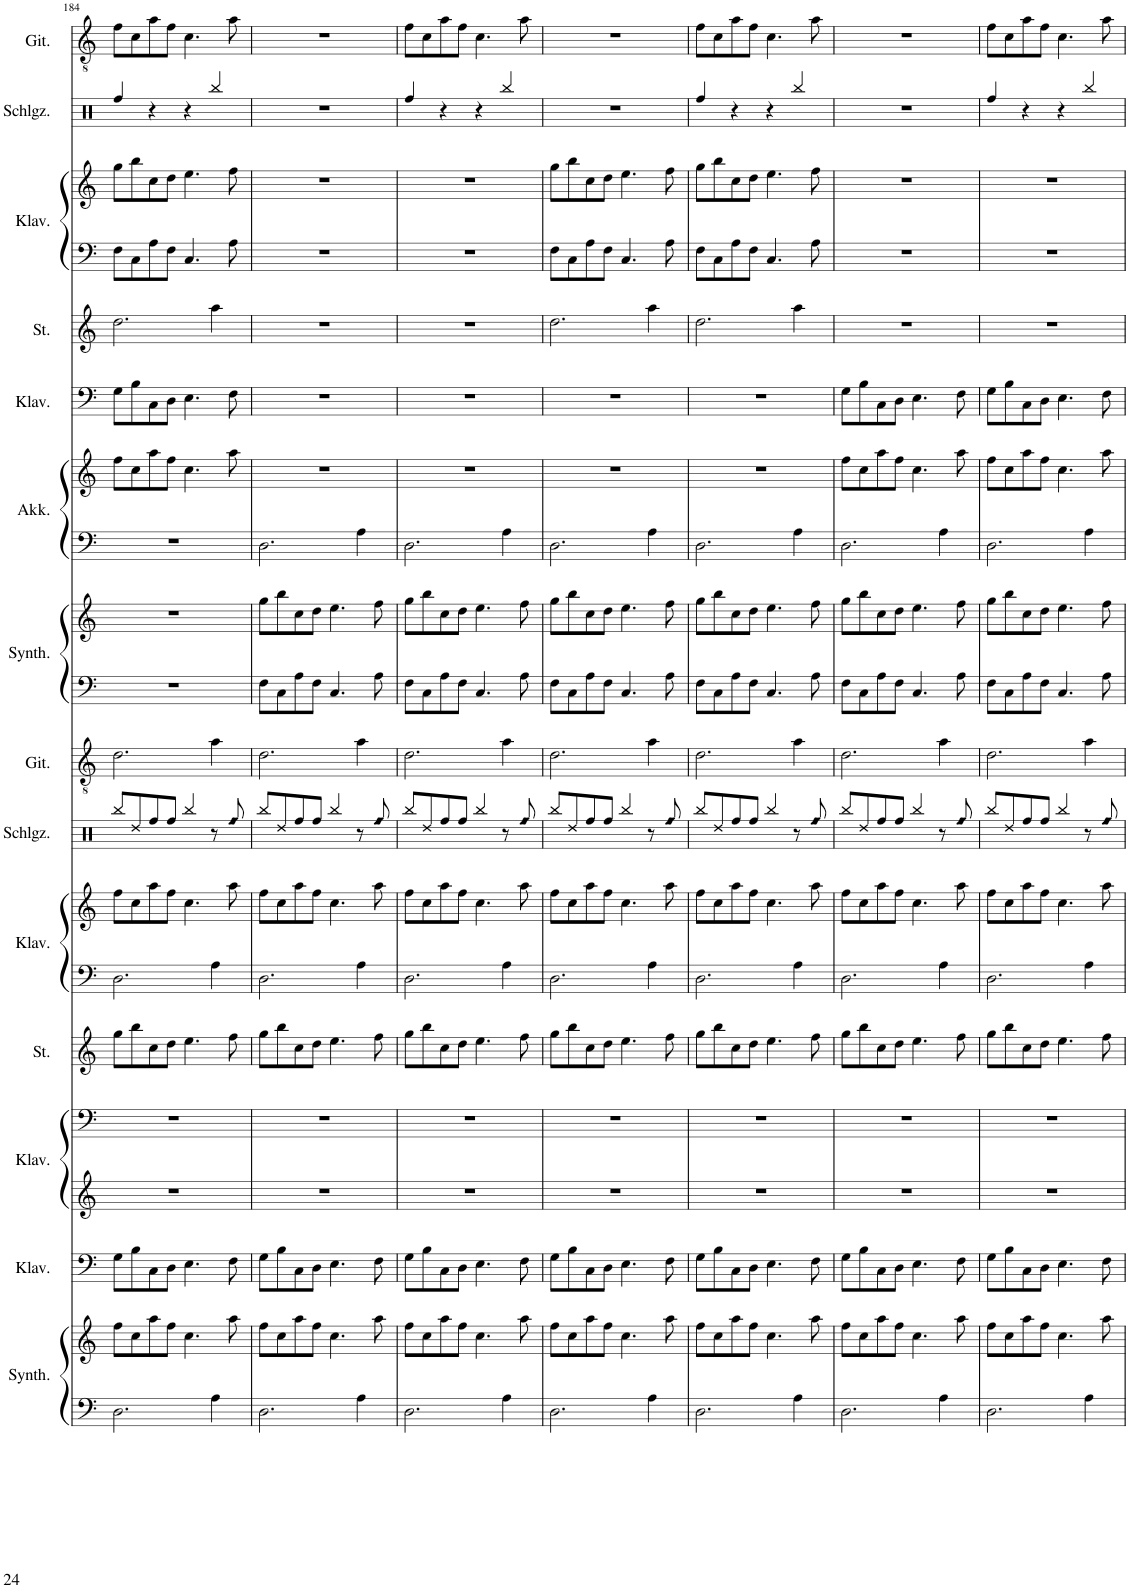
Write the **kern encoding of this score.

**kern	**kern	**kern	**kern	**kern	**kern	**kern	**kern	**kern	**kern	**kern	**kern	**kern	**kern	**kern	**kern	**kern	**kern	**kern	**kern
*part14	*part14	*part13	*part12	*part12	*part11	*part10	*part10	*part9	*part8	*part7	*part7	*part6	*part6	*part5	*part4	*part3	*part3	*part2	*part1
*staff20	*staff19	*staff18	*staff17	*staff16	*staff15	*staff14	*staff13	*staff12	*staff11	*staff10	*staff9	*staff8	*staff7	*staff6	*staff5	*staff4	*staff3	*staff2	*staff1
*I"Pad Synthesizer	*	*I"Klavier	*I"Klavier	*	*I"Streichinstrumente	*I"Klavier	*	*I"Schlagzeug	*I"Akustische Gitarre	*I"Pad Synthesizer	*	*I"Akkordeon	*	*I"Klavier	*I"Streichinstrumente	*I"Klavier	*	*I"Schlagzeug	*I"Akustische Gitarre
*I'Synth.	*	*I'Klav.	*I'Klav.	*	*I'St.	*I'Klav.	*	*I'Schlgz.	*I'Git.	*I'Synth.	*	*I'Akk.	*	*I'Klav.	*I'St.	*I'Klav.	*	*I'Schlgz.	*I'Git.
!!LO:PB:g=z
*clefF4	*clefG2	*clefF4	*clefG2	*clefF4	*clefG2	*clefF4	*clefG2	*clefX	*clefGv2	*clefF4	*clefG2	*clefF4	*clefG2	*clefF4	*clefG2	*clefF4	*clefG2	*clefX	*clefGv2
*k[]	*k[]	*k[]	*k[]	*k[]	*k[]	*k[]	*k[]	*k[]	*k[]	*k[]	*k[]	*k[]	*k[]	*k[]	*k[]	*k[]	*k[]	*k[]	*k[]
*M4/4	*M4/4	*M4/4	*M4/4	*M4/4	*M4/4	*M4/4	*M4/4	*M4/4	*M4/4	*M4/4	*M4/4	*M4/4	*M4/4	*M4/4	*M4/4	*M4/4	*M4/4	*M4/4	*M4/4
=184	=184	=184	=184	=184	=184	=184	=184	=184	=184	=184	=184	=184	=184	=184	=184	=184	=184	=184	=184
2.D\	8ff\L	8G\L	1r	1r	8gg\L	2.D\	8ff\L	8Rbb/L	2.d\	1r	1r	1r	8ff\L	8G\L	2.dd\	8F\L	8gg\L	4Rff/	8f\L
.	8cc\	8B\	.	.	8bb\	.	8cc\	8Rdd/	.	.	.	.	8cc\	8B\	.	8C\	8bb\	.	8c\
.	8aa\	8C\	.	.	8cc\	.	8aa\	8Rff/	.	.	.	.	8aa\	8C\	.	8A\	8cc\	4r	8a\
.	8ff\J	8D\J	.	.	8dd\J	.	8ff\J	8Rff/J	.	.	.	.	8ff\J	8D\J	.	8F\J	8dd\J	.	8f\J
.	4.cc\	4.E\	.	.	4.ee\	.	4.cc\	4Rbb/	.	.	.	.	4.cc\	4.E\	.	4.C/	4.ee\	4r	4.c\
4A\	.	.	.	.	.	4A\	.	8r	4a\	.	.	.	.	.	4aa\	.	.	4Rbb/	.
!	!	!	!	!	!	!	!	!LO:N:head=diamond	!	!	!	!	!	!	!	!	!	!	!
.	8aa\	8F\	.	.	8ff\	.	8aa\	8Rff/	.	.	.	.	8aa\	8F\	.	8A\	8ff\	.	8a\
=185	=185	=185	=185	=185	=185	=185	=185	=185	=185	=185	=185	=185	=185	=185	=185	=185	=185	=185	=185
2.D\	8ff\L	8G\L	1r	1r	8gg\L	2.D\	8ff\L	8Rbb/L	2.d\	8F\L	8gg\L	2.D\	1r	1r	1r	1r	1r	1r	1r
.	8cc\	8B\	.	.	8bb\	.	8cc\	8Rdd/	.	8C\	8bb\	.	.	.	.	.	.	.	.
.	8aa\	8C\	.	.	8cc\	.	8aa\	8Rff/	.	8A\	8cc\	.	.	.	.	.	.	.	.
.	8ff\J	8D\J	.	.	8dd\J	.	8ff\J	8Rff/J	.	8F\J	8dd\J	.	.	.	.	.	.	.	.
.	4.cc\	4.E\	.	.	4.ee\	.	4.cc\	4Rbb/	.	4.C/	4.ee\	.	.	.	.	.	.	.	.
4A\	.	.	.	.	.	4A\	.	8r	4a\	.	.	4A\	.	.	.	.	.	.	.
!	!	!	!	!	!	!	!	!LO:N:head=diamond	!	!	!	!	!	!	!	!	!	!	!
.	8aa\	8F\	.	.	8ff\	.	8aa\	8Rff/	.	8A\	8ff\	.	.	.	.	.	.	.	.
=186	=186	=186	=186	=186	=186	=186	=186	=186	=186	=186	=186	=186	=186	=186	=186	=186	=186	=186	=186
2.D\	8ff\L	8G\L	1r	1r	8gg\L	2.D\	8ff\L	8Rbb/L	2.d\	8F\L	8gg\L	2.D\	1r	1r	1r	1r	1r	4Rff/	8f\L
.	8cc\	8B\	.	.	8bb\	.	8cc\	8Rdd/	.	8C\	8bb\	.	.	.	.	.	.	.	8c\
.	8aa\	8C\	.	.	8cc\	.	8aa\	8Rff/	.	8A\	8cc\	.	.	.	.	.	.	4r	8a\
.	8ff\J	8D\J	.	.	8dd\J	.	8ff\J	8Rff/J	.	8F\J	8dd\J	.	.	.	.	.	.	.	8f\J
.	4.cc\	4.E\	.	.	4.ee\	.	4.cc\	4Rbb/	.	4.C/	4.ee\	.	.	.	.	.	.	4r	4.c\
4A\	.	.	.	.	.	4A\	.	8r	4a\	.	.	4A\	.	.	.	.	.	4Rbb/	.
!	!	!	!	!	!	!	!	!LO:N:head=diamond	!	!	!	!	!	!	!	!	!	!	!
.	8aa\	8F\	.	.	8ff\	.	8aa\	8Rff/	.	8A\	8ff\	.	.	.	.	.	.	.	8a\
=187	=187	=187	=187	=187	=187	=187	=187	=187	=187	=187	=187	=187	=187	=187	=187	=187	=187	=187	=187
2.D\	8ff\L	8G\L	1r	1r	8gg\L	2.D\	8ff\L	8Rbb/L	2.d\	8F\L	8gg\L	2.D\	1r	1r	2.dd\	8F\L	8gg\L	1r	1r
.	8cc\	8B\	.	.	8bb\	.	8cc\	8Rdd/	.	8C\	8bb\	.	.	.	.	8C\	8bb\	.	.
.	8aa\	8C\	.	.	8cc\	.	8aa\	8Rff/	.	8A\	8cc\	.	.	.	.	8A\	8cc\	.	.
.	8ff\J	8D\J	.	.	8dd\J	.	8ff\J	8Rff/J	.	8F\J	8dd\J	.	.	.	.	8F\J	8dd\J	.	.
.	4.cc\	4.E\	.	.	4.ee\	.	4.cc\	4Rbb/	.	4.C/	4.ee\	.	.	.	.	4.C/	4.ee\	.	.
4A\	.	.	.	.	.	4A\	.	8r	4a\	.	.	4A\	.	.	4aa\	.	.	.	.
!	!	!	!	!	!	!	!	!LO:N:head=diamond	!	!	!	!	!	!	!	!	!	!	!
.	8aa\	8F\	.	.	8ff\	.	8aa\	8Rff/	.	8A\	8ff\	.	.	.	.	8A\	8ff\	.	.
=188	=188	=188	=188	=188	=188	=188	=188	=188	=188	=188	=188	=188	=188	=188	=188	=188	=188	=188	=188
2.D\	8ff\L	8G\L	1r	1r	8gg\L	2.D\	8ff\L	8Rbb/L	2.d\	8F\L	8gg\L	2.D\	1r	1r	2.dd\	8F\L	8gg\L	4Rff/	8f\L
.	8cc\	8B\	.	.	8bb\	.	8cc\	8Rdd/	.	8C\	8bb\	.	.	.	.	8C\	8bb\	.	8c\
.	8aa\	8C\	.	.	8cc\	.	8aa\	8Rff/	.	8A\	8cc\	.	.	.	.	8A\	8cc\	4r	8a\
.	8ff\J	8D\J	.	.	8dd\J	.	8ff\J	8Rff/J	.	8F\J	8dd\J	.	.	.	.	8F\J	8dd\J	.	8f\J
.	4.cc\	4.E\	.	.	4.ee\	.	4.cc\	4Rbb/	.	4.C/	4.ee\	.	.	.	.	4.C/	4.ee\	4r	4.c\
4A\	.	.	.	.	.	4A\	.	8r	4a\	.	.	4A\	.	.	4aa\	.	.	4Rbb/	.
!	!	!	!	!	!	!	!	!LO:N:head=diamond	!	!	!	!	!	!	!	!	!	!	!
.	8aa\	8F\	.	.	8ff\	.	8aa\	8Rff/	.	8A\	8ff\	.	.	.	.	8A\	8ff\	.	8a\
=189	=189	=189	=189	=189	=189	=189	=189	=189	=189	=189	=189	=189	=189	=189	=189	=189	=189	=189	=189
2.D\	8ff\L	8G\L	1r	1r	8gg\L	2.D\	8ff\L	8Rbb/L	2.d\	8F\L	8gg\L	2.D\	8ff\L	8G\L	1r	1r	1r	1r	1r
.	8cc\	8B\	.	.	8bb\	.	8cc\	8Rdd/	.	8C\	8bb\	.	8cc\	8B\	.	.	.	.	.
.	8aa\	8C\	.	.	8cc\	.	8aa\	8Rff/	.	8A\	8cc\	.	8aa\	8C\	.	.	.	.	.
.	8ff\J	8D\J	.	.	8dd\J	.	8ff\J	8Rff/J	.	8F\J	8dd\J	.	8ff\J	8D\J	.	.	.	.	.
.	4.cc\	4.E\	.	.	4.ee\	.	4.cc\	4Rbb/	.	4.C/	4.ee\	.	4.cc\	4.E\	.	.	.	.	.
4A\	.	.	.	.	.	4A\	.	8r	4a\	.	.	4A\	.	.	.	.	.	.	.
!	!	!	!	!	!	!	!	!LO:N:head=diamond	!	!	!	!	!	!	!	!	!	!	!
.	8aa\	8F\	.	.	8ff\	.	8aa\	8Rff/	.	8A\	8ff\	.	8aa\	8F\	.	.	.	.	.
=190	=190	=190	=190	=190	=190	=190	=190	=190	=190	=190	=190	=190	=190	=190	=190	=190	=190	=190	=190
2.D\	8ff\L	8G\L	1r	1r	8gg\L	2.D\	8ff\L	8Rbb/L	2.d\	8F\L	8gg\L	2.D\	8ff\L	8G\L	1r	1r	1r	4Rff/	8f\L
.	8cc\	8B\	.	.	8bb\	.	8cc\	8Rdd/	.	8C\	8bb\	.	8cc\	8B\	.	.	.	.	8c\
.	8aa\	8C\	.	.	8cc\	.	8aa\	8Rff/	.	8A\	8cc\	.	8aa\	8C\	.	.	.	4r	8a\
.	8ff\J	8D\J	.	.	8dd\J	.	8ff\J	8Rff/J	.	8F\J	8dd\J	.	8ff\J	8D\J	.	.	.	.	8f\J
.	4.cc\	4.E\	.	.	4.ee\	.	4.cc\	4Rbb/	.	4.C/	4.ee\	.	4.cc\	4.E\	.	.	.	4r	4.c\
4A\	.	.	.	.	.	4A\	.	8r	4a\	.	.	4A\	.	.	.	.	.	4Rbb/	.
!	!	!	!	!	!	!	!	!LO:N:head=diamond	!	!	!	!	!	!	!	!	!	!	!
.	8aa\	8F\	.	.	8ff\	.	8aa\	8Rff/	.	8A\	8ff\	.	8aa\	8F\	.	.	.	.	8a\
=	=	=	=	=	=	=	=	=	=	=	=	=	=	=	=	=	=	=	=
*-	*-	*-	*-	*-	*-	*-	*-	*-	*-	*-	*-	*-	*-	*-	*-	*-	*-	*-	*-
